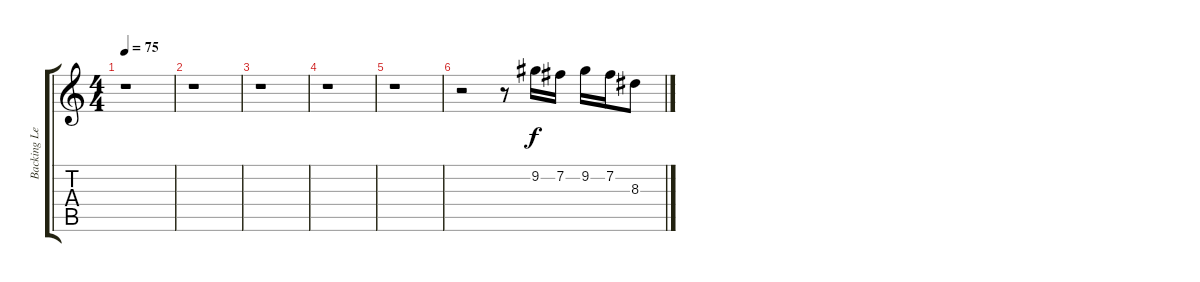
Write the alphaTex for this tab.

\track ("Backing Lead Guitar 1" "Backing Le") {instrument overdrivenguitar}
\staff {score tabs}
\tuning (E4 B3 G3 D3 A2 E2) {hide}
\ts (4 4)
\tempo 75
\clef g2
\ks c
r.1{dy f} |
r.1 |
r.1 |
r.1 |
r.1 |
r.2 r.8 9.2.16 7.2.16 9.2.16 7.2.16 8.3.8
